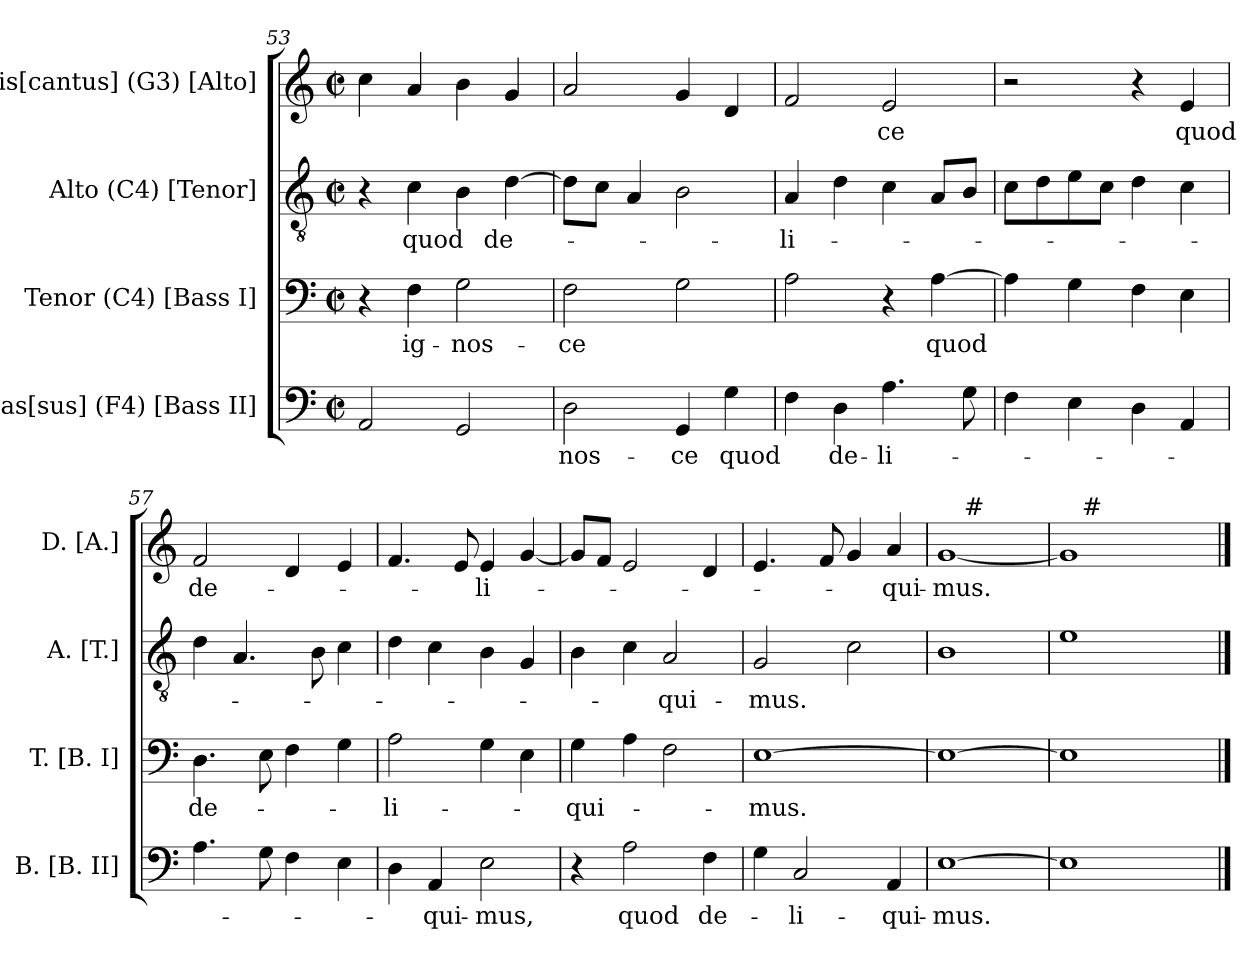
**kern	**text	**kern	**text	**kern	**text	**kern	**text
*part4	*part4	*part3	*part3	*part2	*part2	*part1	*part1
*staff4	*staff4	*staff3	*staff3	*staff2	*staff2	*staff1	*staff1
*I"Bas[sus] (F4) [Bass II]	*	*I"Tenor (C4) [Bass I]	*	*I"Alto (C4) [Tenor]	*	*I"Dis[cantus] (G3) [Alto]	*
*I'B. [B. II]	*	*I'T. [B. I]	*	*I'A. [T.]	*	*I'D. [A.]	*
*clefF4	*	*clefF4	*	*clefGv2	*	*clefG2	*
*k[]	*	*k[]	*	*k[]	*	*k[]	*
*C:	*	*C:	*	*C:	*	*C:	*
*M2/2	*	*M2/2	*	*M2/2	*	*M2/2	*
*met(c|)	*	*met(c|)	*	*met(c|)	*	*met(c|)	*
=53	=53	=53	=53	=53	=53	=53	=53
2AA/	.	4r	.	4r	.	4cc\	.
!	!	!	!LO:LY:b	!	!LO:LY:b	!	!
.	.	4F\	ig-	4c\	quod	4a/	.
!	!	!	!LO:LY:b	!	!	!	!
2GG/	.	2G\	-nos-	4B\	.	4b\	.
!	!	!	!	!	!LO:LY:b	!	!
.	.	.	.	[>4d\	de-	4g/	.
=54	=54	=54	=54	=54	=54	=54	=54
!	!LO:LY:b	!	!LO:LY:b	!	!	!	!
2D\	-nos-	2F\	-ce	8d\L]	.	2a/	.
.	.	.	.	8c\J	.	.	.
.	.	.	.	4A/	.	.	.
!	!LO:LY:b	!	!	!	!	!	!
4GG/	-ce	2G\	.	2B\	.	4g/	.
!	!LO:LY:b	!	!	!	!	!	!
4G\	quod	.	.	.	.	4d/	.
=55	=55	=55	=55	=55	=55	=55	=55
!	!	!	!	!	!LO:LY:b	!	!
4F\	.	2A\	.	4A/	-li-	2f/	.
!	!LO:LY:b	!	!	!	!	!	!
4D\	de-	.	.	4d\	.	.	.
!	!LO:LY:b	!	!	!	!	!	!LO:LY:b
4.A\	-li-	4r	.	4c\	.	2e/	-ce
!	!	!	!LO:LY:b	!	!	!	!
.	.	[>4A\	quod	8A/L	.	.	.
8G\	.	.	.	8B/J	.	.	.
=56	=56	=56	=56	=56	=56	=56	=56
4F\	.	4A\]	.	8c\L	.	2r	.
.	.	.	.	8d\	.	.	.
4E\	.	4G\	.	8e\	.	.	.
.	.	.	.	8c\J	.	.	.
4D\	.	4F\	.	4d\	.	4r	.
!	!	!	!	!	!	!	!LO:LY:b
4AA/	.	4E\	.	4c\	.	4e/	quod
!!LO:LB:g=z
=57	=57	=57	=57	=57	=57	=57	=57
!	!	!	!LO:LY:b	!	!	!	!LO:LY:b
4.A\	.	4.D\	de-	4d\	.	2f/	de-
.	.	.	.	4.A/	.	.	.
8G\	.	8E\	.	.	.	.	.
4F\	.	4F\	.	.	.	4d/	.
.	.	.	.	8B\	.	.	.
4E\	.	4G\	.	4c\	.	4e/	.
=58	=58	=58	=58	=58	=58	=58	=58
!	!	!	!LO:LY:b	!	!	!	!
4D\	.	2A\	-li-	4d\	.	4.f/	.
!	!LO:LY:b	!	!	!	!	!	!
4AA/	-qui-	.	.	4c\	.	.	.
.	.	.	.	.	.	8e/	.
!	!LO:LY:b	!	!	!	!	!	!LO:LY:b
2E\	-mus,	4G\	.	4B\	.	4e/	-li-
.	.	4E\	.	4G/	.	[<4g/	.
=59	=59	=59	=59	=59	=59	=59	=59
!	!	!	!LO:LY:b	!	!	!	!
4r	.	4G\	-qui-	4B\	.	8g/L]	.
.	.	.	.	.	.	8f/J	.
!	!LO:LY:b	!	!	!	!	!	!
2A\	quod	4A\	.	4c\	.	2e/	.
!	!	!	!	!	!LO:LY:b	!	!
.	.	2F\	.	2A/	-qui-	.	.
!	!LO:LY:b	!	!	!	!	!	!
4F\	de-	.	.	.	.	4d/	.
=60	=60	=60	=60	=60	=60	=60	=60
!	!	!	!LO:LY:b	!	!LO:LY:b	!	!
4G\	.	[>1E	-mus.	2G/	-mus.	4.e/	.
!	!LO:LY:b	!	!	!	!	!	!
2C/	-li-	.	.	.	.	.	.
.	.	.	.	.	.	8f/	.
.	.	.	.	2c\	.	4g/	.
!	!LO:LY:b	!	!	!	!	!	!LO:LY:b
4AA/	-qui-	.	.	.	.	4a/	-qui-
=61	=61	=61	=61	=61	=61	=61	=61
!	!LO:LY:b	!	!	!	!	!	!LO:LY:b
*	*	*	*	*	*	*^	*
[>1E	-mus.	1E_	.	1B	.	[<1g	8ryy	-mus.
!	!	!	!	!	!	!	!LO:TX:a:t=#	!
.	.	.	.	.	.	.	2..ryy	.
=62	=62	=62	=62	=62	=62	=62	=62	=62
1E]	.	1E]	.	1e	.	1g]	16.ryy	.
!	!	!	!	!	!	!	!LO:TX:a:t=#	!
.	.	.	.	.	.	.	2ryy	.
.	.	.	.	.	.	.	4ryy	.
.	.	.	.	.	.	.	8ryy	.
.	.	.	.	.	.	.	32ryy	.
*	*	*	*	*	*	*v	*v	*
==	==	==	==	==	==	==	==
*-	*-	*-	*-	*-	*-	*-	*-
